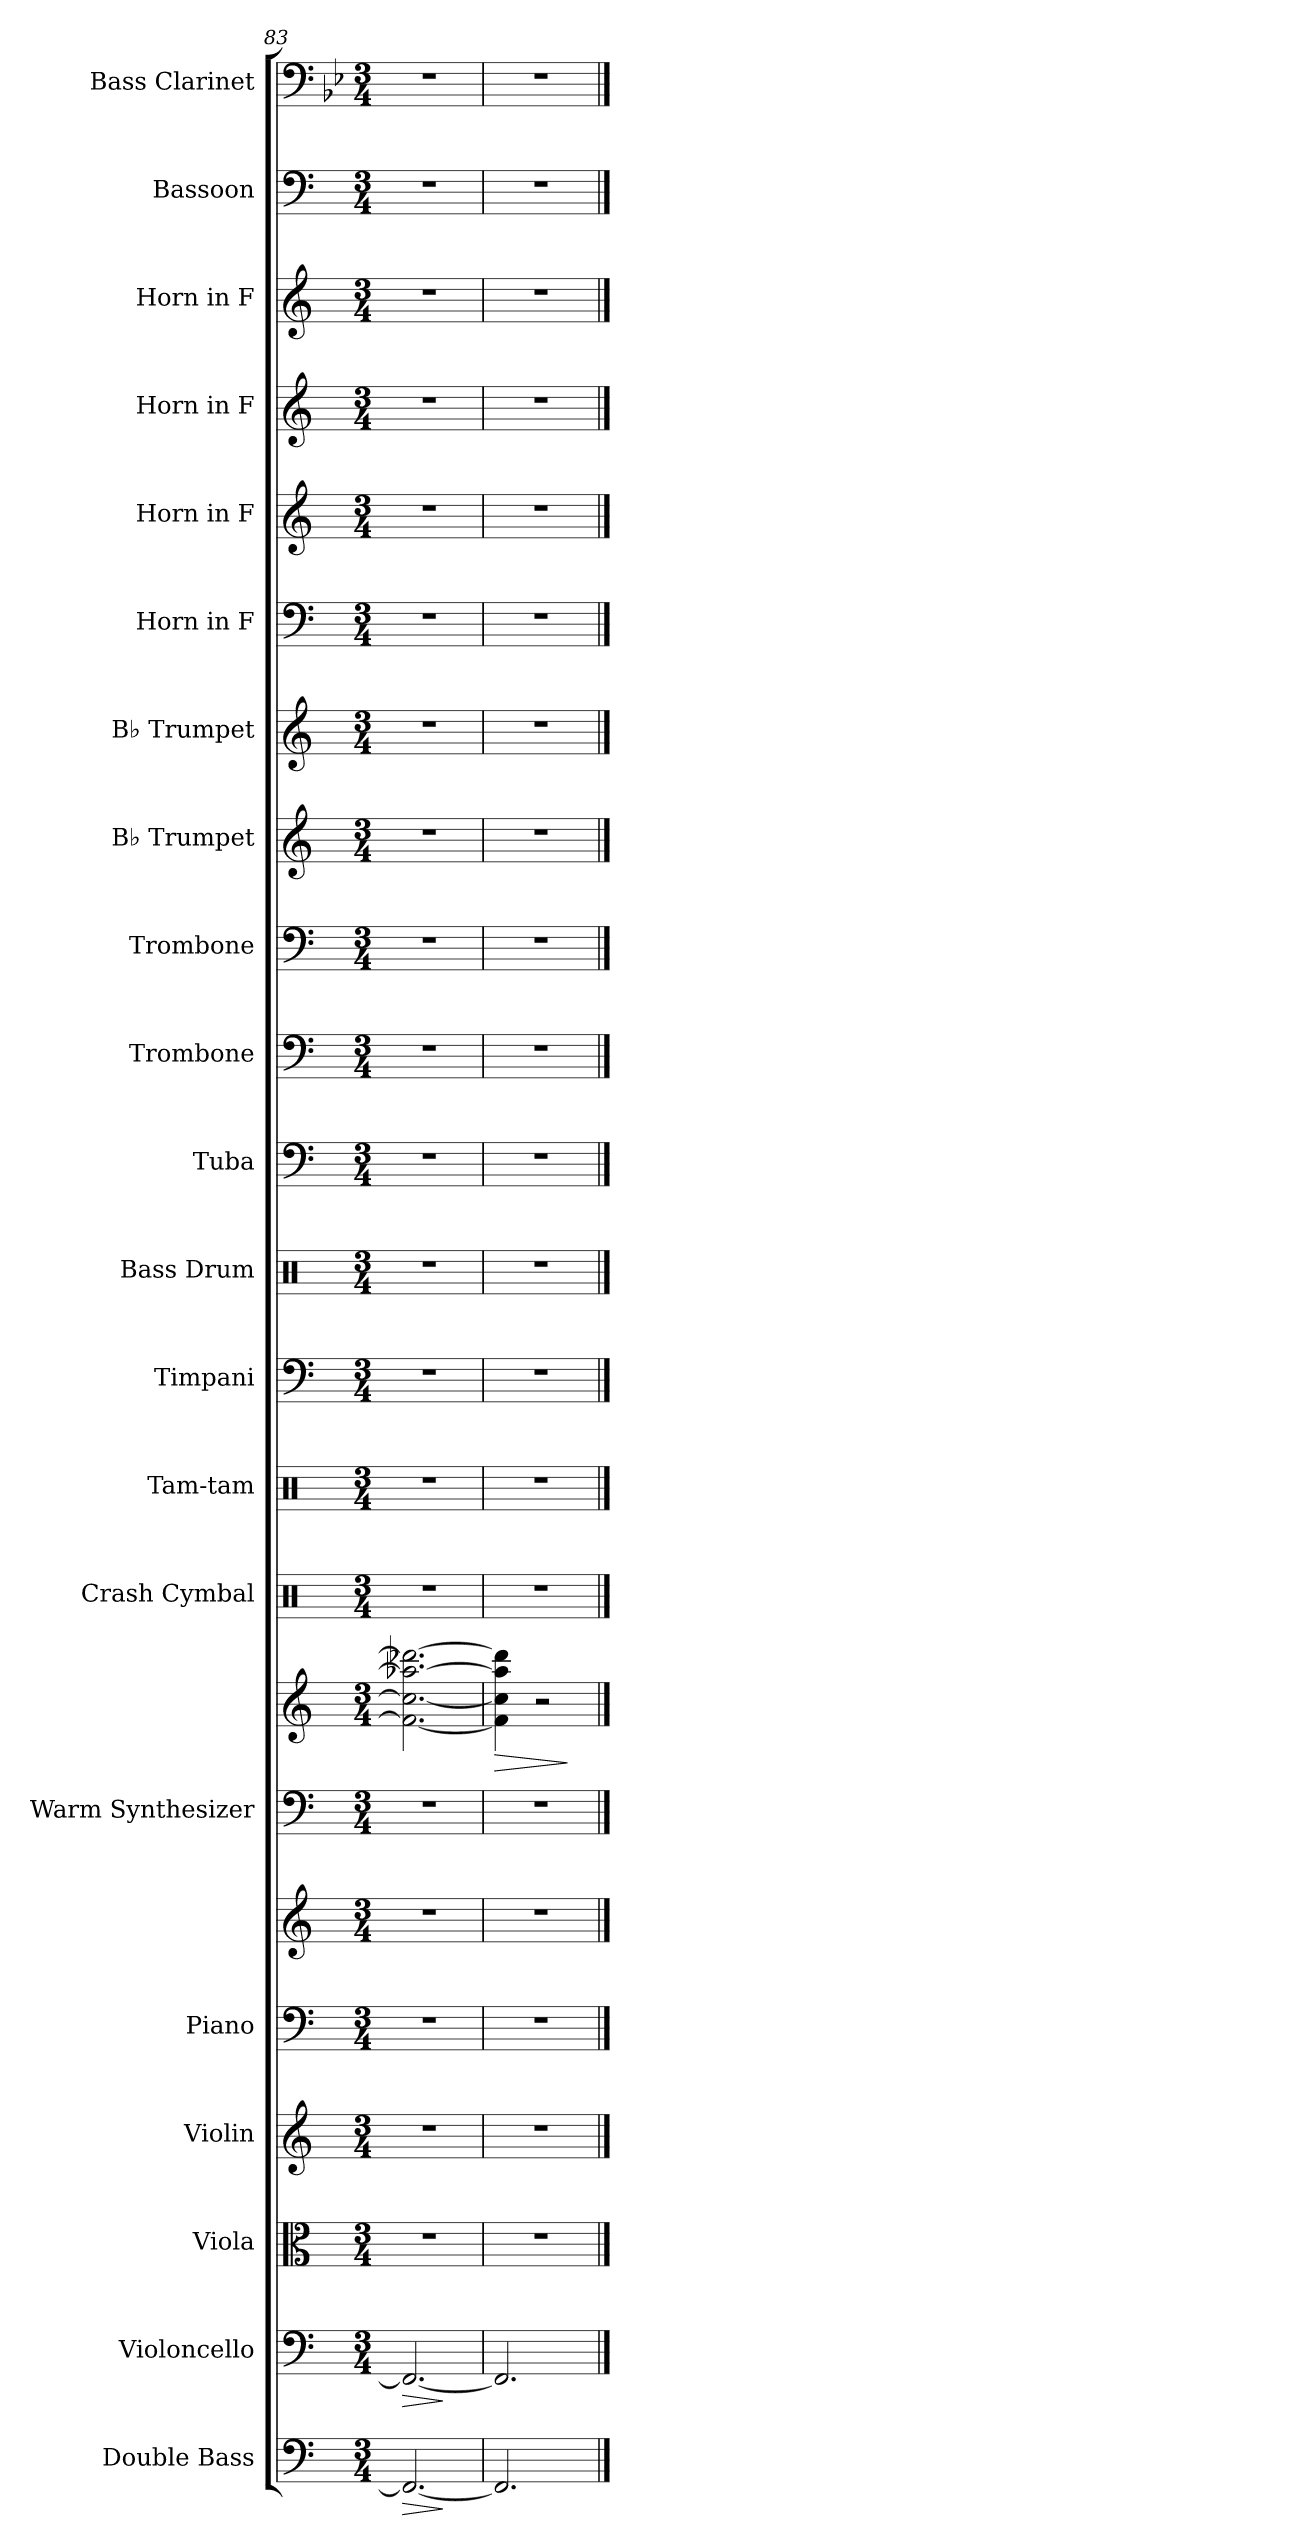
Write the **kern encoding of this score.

**kern	**dynam	**kern	**dynam	**kern	**kern	**kern	**kern	**kern	**kern	**dynam	**kern	**kern	**kern	**kern	**kern	**kern	**kern	**kern	**kern	**kern	**kern	**kern	**kern	**kern	**kern
*part21	*part21	*part20	*part20	*part19	*part18	*part17	*part17	*part16	*part16	*part16	*part15	*part14	*part13	*part12	*part11	*part10	*part9	*part8	*part7	*part6	*part5	*part4	*part3	*part2	*part1
*staff23	*staff23	*staff22	*staff22	*staff21	*staff20	*staff19	*staff18	*staff17	*staff16	*staff16/17	*staff15	*staff14	*staff13	*staff12	*staff11	*staff10	*staff9	*staff8	*staff7	*staff6	*staff5	*staff4	*staff3	*staff2	*staff1
*I"Double Bass	*	*I"Violoncello	*	*I"Viola	*I"Violin	*I"Piano	*	*I"Warm Synthesizer	*	*	*I"Crash Cymbal	*I"Tam-tam	*I"Timpani	*I"Bass Drum	*I"Tuba	*I"Trombone	*I"Trombone	*I"B♭ Trumpet	*I"B♭ Trumpet	*I"Horn in F	*I"Horn in F	*I"Horn in F	*I"Horn in F	*I"Bassoon	*I"Bass Clarinet
*I'Db.	*	*I'Vc.	*	*I'Vla.	*I'Vln.	*I'Pno.	*	*I'Synth.	*	*	*I'Cr. Cym.	*I'Tam-tam	*I'Timp.	*I'B. Dr.	*I'Tba.	*I'Tbn.	*I'Tbn.	*I'B♭ Tpt.	*I'B♭ Tpt.	*	*	*	*	*I'Bsn.	*I'B. Cl.
*clefF4	*	*clefF4	*	*clefC3	*clefG2	*clefF4	*clefG2	*clefF4	*clefG2	*	*clefX	*clefX	*clefF4	*clefX	*clefF4	*clefF4	*clefF4	*clefG2	*clefG2	*clefF4	*clefG2	*clefG2	*clefG2	*clefF4	*clefF4
*ITrd7c12	*	*	*	*	*	*	*	*	*	*	*	*	*	*	*	*	*	*ITrd1c2	*ITrd1c2	*ITrd4c7	*ITrd4c7	*ITrd4c7	*ITrd4c7	*	*ITrd8c14
*k[]	*	*k[]	*	*k[]	*k[]	*k[]	*k[]	*k[]	*k[]	*	*k[]	*k[]	*k[]	*k[]	*k[]	*k[]	*k[]	*k[b-e-]	*k[b-e-]	*k[b-]	*k[b-]	*k[b-]	*k[b-]	*k[]	*k[b-e-]
*M3/4	*	*M3/4	*	*M3/4	*M3/4	*M3/4	*M3/4	*M3/4	*M3/4	*	*M3/4	*M3/4	*M3/4	*M3/4	*M3/4	*M3/4	*M3/4	*M3/4	*M3/4	*M3/4	*M3/4	*M3/4	*M3/4	*M3/4	*M3/4
*MM30	*	*MM30	*	*MM30	*MM30	*MM30	*MM30	*MM30	*MM30	*	*MM30	*MM30	*MM30	*MM30	*MM30	*MM30	*MM30	*MM30	*MM30	*MM30	*MM30	*MM30	*MM30	*MM30	*MM30
=83	=83	=83	=83	=83	=83	=83	=83	=83	=83	=83	=83	=83	=83	=83	=83	=83	=83	=83	=83	=83	=83	=83	=83	=83	=83
!	!LO:HP:b	!	!LO:HP:b	!	!	!	!	!	!	!	!	!	!	!	!	!	!	!	!	!	!	!	!	!	!
2.FFF/_	>	2.FF/_	>	2.r	2.r	2.r	2.r	2.r	2.f\_ 2.cc\_ 2.aa-X\_ 2.ddd-X\_	.	2.r	2.r	2.r	2.r	2.r	2.r	2.r	2.r	2.r	2.r	2.r	2.r	2.r	2.r	2.r
.	]	.	]	.	.	.	.	.	.	.	.	.	.	.	.	.	.	.	.	.	.	.	.	.	.
=84	=84	=84	=84	=84	=84	=84	=84	=84	=84	=84	=84	=84	=84	=84	=84	=84	=84	=84	=84	=84	=84	=84	=84	=84	=84
!	!	!	!	!	!	!	!	!	!	!LO:HP:b	!	!	!	!	!	!	!	!	!	!	!	!	!	!	!
2.FFF/]	.	2.FF/]	.	2.r	2.r	2.r	2.r	2.r	4f\] 4cc\] 4aa-\] 4ddd-\]	>	2.r	2.r	2.r	2.r	2.r	2.r	2.r	2.r	2.r	2.r	2.r	2.r	2.r	2.r	2.r
.	.	.	.	.	.	.	.	.	2r	.	.	.	.	.	.	.	.	.	.	.	.	.	.	.	.
.	.	.	.	.	.	.	.	.	.	]	.	.	.	.	.	.	.	.	.	.	.	.	.	.	.
==	==	==	==	==	==	==	==	==	==	==	==	==	==	==	==	==	==	==	==	==	==	==	==	==	==
*-	*-	*-	*-	*-	*-	*-	*-	*-	*-	*-	*-	*-	*-	*-	*-	*-	*-	*-	*-	*-	*-	*-	*-	*-	*-
